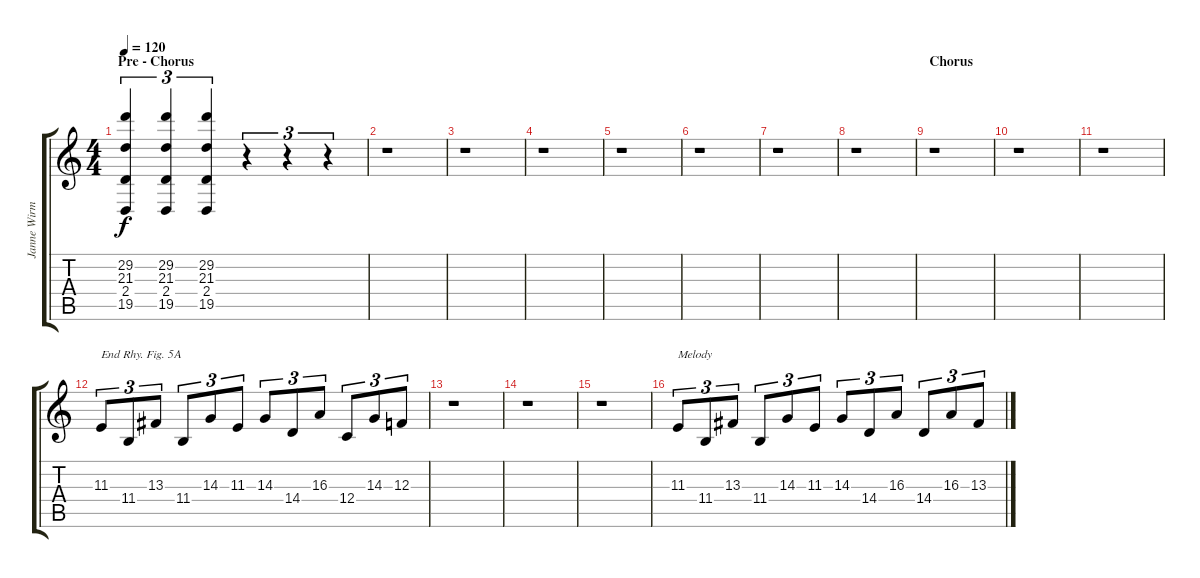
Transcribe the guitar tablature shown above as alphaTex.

\track ("Janne Wirman [Lead Keyboard 1]" "Janne Wirm") {instrument musicbox}
\staff {score tabs}
\tuning (D4 A3 F3 C3 G2 C2) {hide}
\ts (4 4)
\section ("" "Pre - Chorus")
\tempo 120
\clef g2
\ks c
(29.2 21.3 2.4 19.5).4{tu (3 2) dy f} (29.2 21.3 2.4 19.5).4{tu (3 2)} (29.2 21.3 2.4 19.5).4{tu (3 2)} r.4{tu (3 2)} r.4{tu (3 2)} r.4{tu (3 2)} |
r.1 |
r.1 |
r.1 |
r.1 |
r.1 |
r.1 |
r.1 |
\section ("" "Chorus")
r.1 |
r.1 |
r.1 |
11.3.8{tu (3 2) txt "End Rhy. Fig. 5A"} 11.4.8{tu (3 2)} 13.3.8{tu (3 2)} 11.4.8{tu (3 2)} 14.3.8{tu (3 2)} 11.3.8{tu (3 2)} 14.3.8{tu (3 2)} 14.4.8{tu (3 2)} 16.3.8{tu (3 2)} 12.4.8{tu (3 2)} 14.3.8{tu (3 2)} 12.3.8{tu (3 2)} |
r.1 |
r.1 |
r.1 |
11.3.8{tu (3 2) txt "Melody"} 11.4.8{tu (3 2)} 13.3.8{tu (3 2)} 11.4.8{tu (3 2)} 14.3.8{tu (3 2)} 11.3.8{tu (3 2)} 14.3.8{tu (3 2)} 14.4.8{tu (3 2)} 16.3.8{tu (3 2)} 14.4.8{tu (3 2)} 16.3.8{tu (3 2)} 13.3.8{tu (3 2)}
